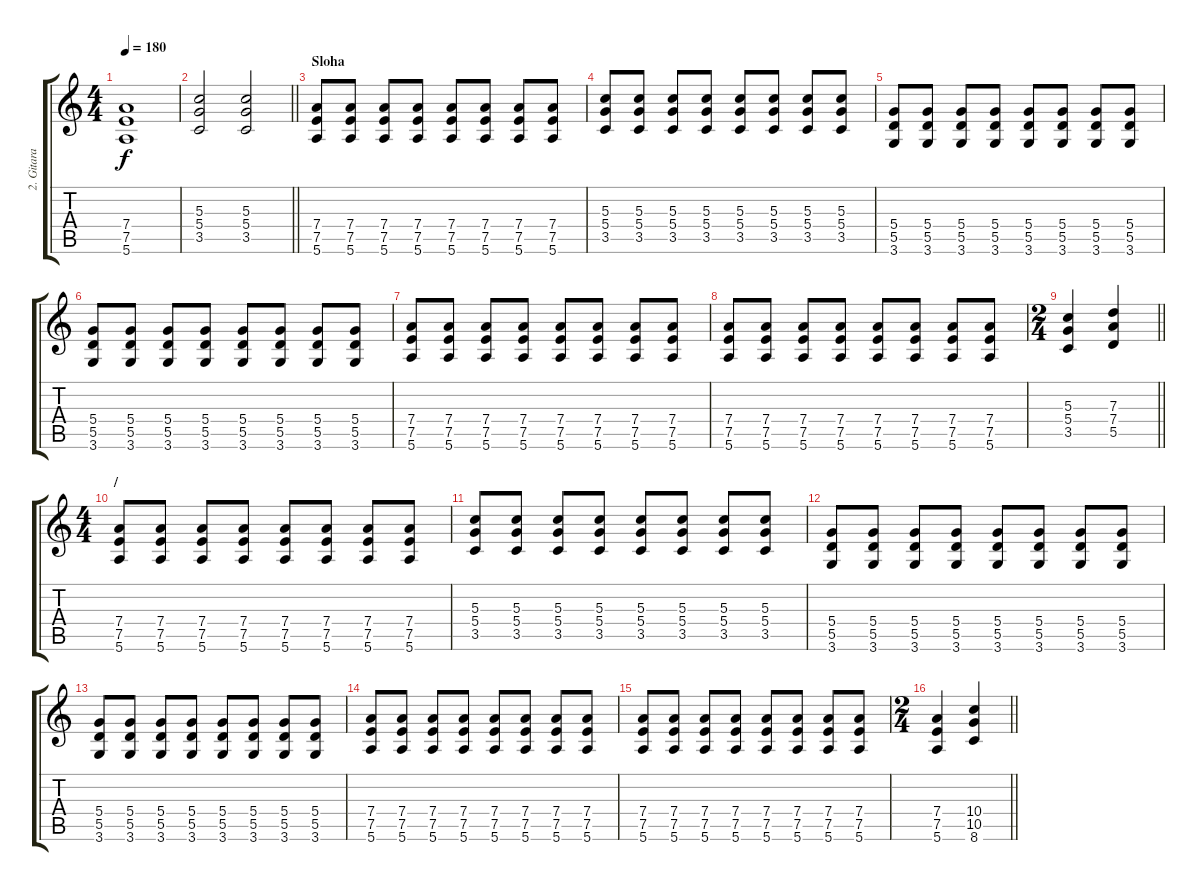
\track ("2. Gitara" "2. Gitara") {instrument distortionguitar}
\staff {score tabs}
\tuning (E4 B3 G3 D3 A2 E2) {hide}
\ts (4 4)
\tempo 180
\clef g2
\ks c
(7.4 7.5 5.6).1{dy f} |
\barLineRight lightlight
(5.3 5.4 3.5).2 (5.3 5.4 3.5).2 |
\section ("" "Sloha")
(7.4 7.5 5.6).8 (7.4 7.5 5.6).8 (7.4 7.5 5.6).8 (7.4 7.5 5.6).8 (7.4 7.5 5.6).8 (7.4 7.5 5.6).8 (7.4 7.5 5.6).8 (7.4 7.5 5.6).8 |
(5.3 5.4 3.5).8 (5.3 5.4 3.5).8 (5.3 5.4 3.5).8 (5.3 5.4 3.5).8 (5.3 5.4 3.5).8 (5.3 5.4 3.5).8 (5.3 5.4 3.5).8 (5.3 5.4 3.5).8 |
(5.4 5.5 3.6).8 (5.4 5.5 3.6).8 (5.4 5.5 3.6).8 (5.4 5.5 3.6).8 (5.4 5.5 3.6).8 (5.4 5.5 3.6).8 (5.4 5.5 3.6).8 (5.4 5.5 3.6).8 |
(5.4 5.5 3.6).8 (5.4 5.5 3.6).8 (5.4 5.5 3.6).8 (5.4 5.5 3.6).8 (5.4 5.5 3.6).8 (5.4 5.5 3.6).8 (5.4 5.5 3.6).8 (5.4 5.5 3.6).8 |
(7.4 7.5 5.6).8 (7.4 7.5 5.6).8 (7.4 7.5 5.6).8 (7.4 7.5 5.6).8 (7.4 7.5 5.6).8 (7.4 7.5 5.6).8 (7.4 7.5 5.6).8 (7.4 7.5 5.6).8 |
(7.4 7.5 5.6).8 (7.4 7.5 5.6).8 (7.4 7.5 5.6).8 (7.4 7.5 5.6).8 (7.4 7.5 5.6).8 (7.4 7.5 5.6).8 (7.4 7.5 5.6).8 (7.4 7.5 5.6).8 |
\ts (2 4)
\barLineRight lightlight
(5.3 5.4 3.5).4 (7.3 7.4 5.5).4 |
\ts (4 4)
\section ("" "/")
(7.4 7.5 5.6).8 (7.4 7.5 5.6).8 (7.4 7.5 5.6).8 (7.4 7.5 5.6).8 (7.4 7.5 5.6).8 (7.4 7.5 5.6).8 (7.4 7.5 5.6).8 (7.4 7.5 5.6).8 |
(5.3 5.4 3.5).8 (5.3 5.4 3.5).8 (5.3 5.4 3.5).8 (5.3 5.4 3.5).8 (5.3 5.4 3.5).8 (5.3 5.4 3.5).8 (5.3 5.4 3.5).8 (5.3 5.4 3.5).8 |
(5.4 5.5 3.6).8 (5.4 5.5 3.6).8 (5.4 5.5 3.6).8 (5.4 5.5 3.6).8 (5.4 5.5 3.6).8 (5.4 5.5 3.6).8 (5.4 5.5 3.6).8 (5.4 5.5 3.6).8 |
(5.4 5.5 3.6).8 (5.4 5.5 3.6).8 (5.4 5.5 3.6).8 (5.4 5.5 3.6).8 (5.4 5.5 3.6).8 (5.4 5.5 3.6).8 (5.4 5.5 3.6).8 (5.4 5.5 3.6).8 |
(7.4 7.5 5.6).8 (7.4 7.5 5.6).8 (7.4 7.5 5.6).8 (7.4 7.5 5.6).8 (7.4 7.5 5.6).8 (7.4 7.5 5.6).8 (7.4 7.5 5.6).8 (7.4 7.5 5.6).8 |
(7.4 7.5 5.6).8 (7.4 7.5 5.6).8 (7.4 7.5 5.6).8 (7.4 7.5 5.6).8 (7.4 7.5 5.6).8 (7.4 7.5 5.6).8 (7.4 7.5 5.6).8 (7.4 7.5 5.6).8 |
\ts (2 4)
\barLineRight lightlight
(7.4 7.5 5.6).4 (10.4 10.5 8.6).4
